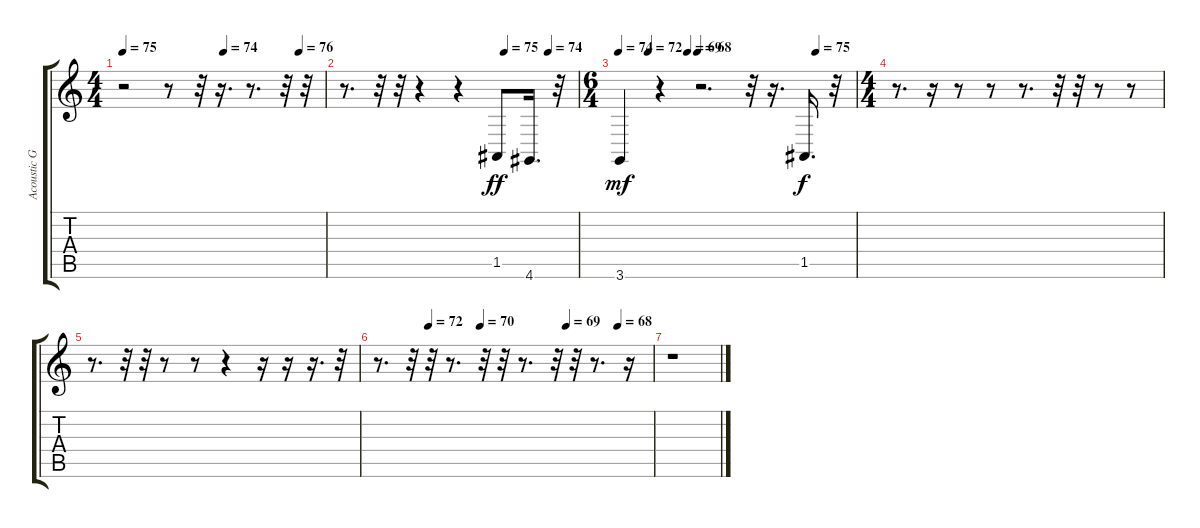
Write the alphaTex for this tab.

\track ("Acoustic Grand Piano" "Acoustic G") {instrument acousticgrandpiano}
\staff {score tabs}
\tuning (E4 B3 G3 D3 A2 E2) {hide}
\ts (4 4)
\tempo 75
\tempo (74 0.5)
\tempo (76 0.875)
\clef g2
\ks c
r.2{dy ff} r.8 r.32 r.16{d} r.8{d} r.32 r.32 |
\tempo (75 0.6875)
\tempo (74 0.875)
r.8{d} r.32 r.32 r.4 r.4 1.5.8 4.6.16{d} r.32 |
\ts (6 4)
\tempo 74
\tempo (72 0.125)
\tempo (69 0.2916666666666667)
\tempo (68 0.3333333333333333)
\tempo (75 0.8333333333333334)
3.6.4{dy mf} r.4 r.2{d} r.32 r.16{d} 1.5.16{d dy f} r.32 |
\ts (4 4)
r.8{d} r.16 r.8 r.8 r.8{d} r.32 r.32 r.8 r.8 |
r.8{d} r.32 r.32 r.8 r.8 r.4 r.16 r.16 r.16{d} r.32 |
\tempo (72 0.1875)
\tempo (70 0.375)
\tempo (69 0.6875)
\tempo (68 0.875)
r.8{d} r.32 r.32 r.8{d} r.32 r.32 r.8{d} r.32 r.32 r.8{d} r.16 |
r.1
